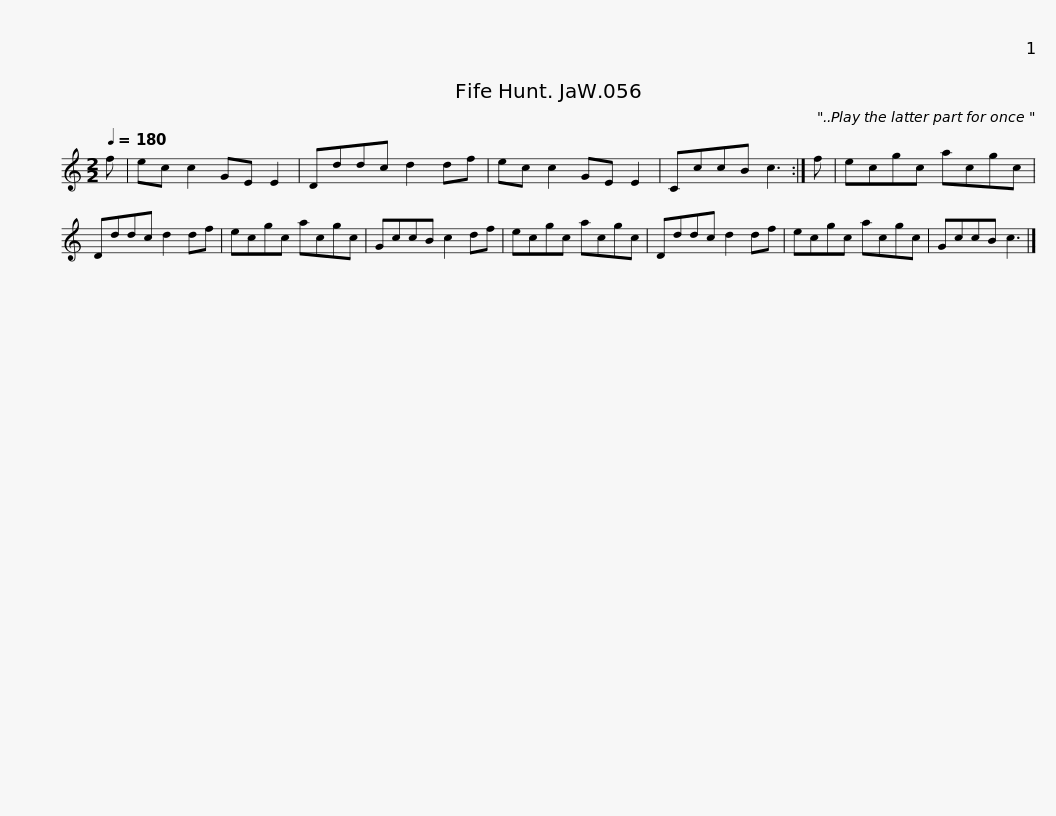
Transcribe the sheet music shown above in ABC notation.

X:1
L:1/8
Q:1/4=180
M:2/2
I:linebreak $
K:C
V:1 treble
V:1
 f | ec c2 GE E2 | Dddc d2 df | ec c2 GE E2 | CccB c3 :|$ %5
 f | ecgc acgc | Dddc d2 df | ecgc acgc | GccB c2 df |$ %10
 ecgc acgc | Dddc d2 df | ecgc acgc | GccB c3 |] %14
